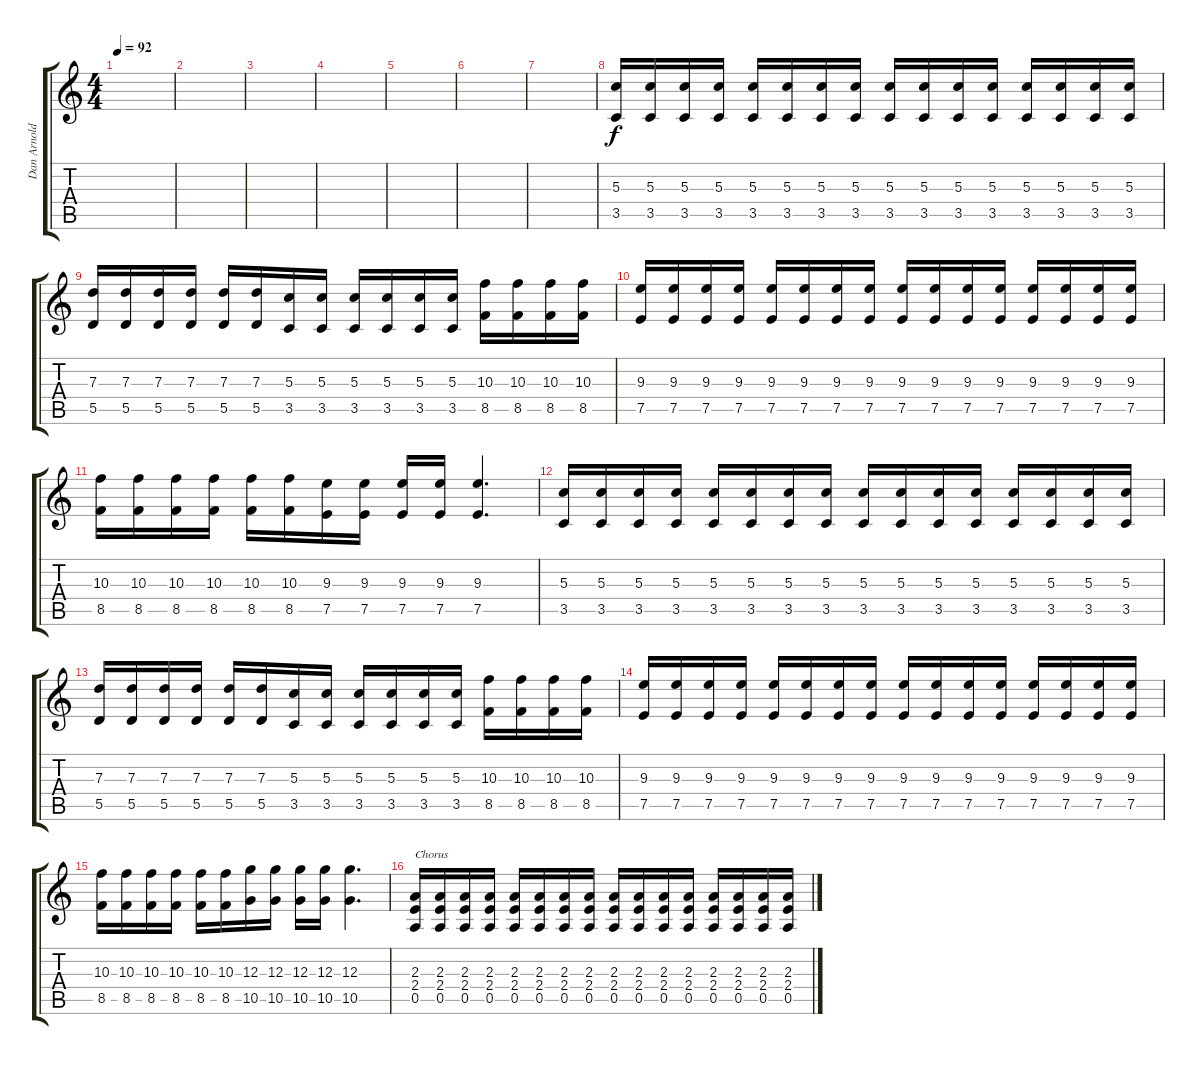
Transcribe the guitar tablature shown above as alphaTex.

\track ("Dan Arnold" "Dan Arnold") {instrument overdrivenguitar}
\staff {score tabs}
\tuning (E4 B3 G3 D3 A2 D2) {hide}
\ts (4 4)
\tempo 92
\clef g2
\ks c
|
|
|
|
|
|
|
(5.3 3.5).16 (5.3 3.5).16 (5.3 3.5).16 (5.3 3.5).16 (5.3 3.5).16 (5.3 3.5).16 (5.3 3.5).16 (5.3 3.5).16 (5.3 3.5).16 (5.3 3.5).16 (5.3 3.5).16 (5.3 3.5).16 (5.3 3.5).16 (5.3 3.5).16 (5.3 3.5).16 (5.3 3.5).16 |
(7.3 5.5).16 (7.3 5.5).16 (7.3 5.5).16 (7.3 5.5).16 (7.3 5.5).16 (7.3 5.5).16 (5.3 3.5).16 (5.3 3.5).16 (5.3 3.5).16 (5.3 3.5).16 (5.3 3.5).16 (5.3 3.5).16 (10.3 8.5).16 (10.3 8.5).16 (10.3 8.5).16 (10.3 8.5).16 |
(9.3 7.5).16 (9.3 7.5).16 (9.3 7.5).16 (9.3 7.5).16 (9.3 7.5).16 (9.3 7.5).16 (9.3 7.5).16 (9.3 7.5).16 (9.3 7.5).16 (9.3 7.5).16 (9.3 7.5).16 (9.3 7.5).16 (9.3 7.5).16 (9.3 7.5).16 (9.3 7.5).16 (9.3 7.5).16 |
(10.3 8.5).16 (10.3 8.5).16 (10.3 8.5).16 (10.3 8.5).16 (10.3 8.5).16 (10.3 8.5).16 (9.3 7.5).16 (9.3 7.5).16 (9.3 7.5).16 (9.3 7.5).16 (9.3 7.5).4{d} |
(5.3 3.5).16 (5.3 3.5).16 (5.3 3.5).16 (5.3 3.5).16 (5.3 3.5).16 (5.3 3.5).16 (5.3 3.5).16 (5.3 3.5).16 (5.3 3.5).16 (5.3 3.5).16 (5.3 3.5).16 (5.3 3.5).16 (5.3 3.5).16 (5.3 3.5).16 (5.3 3.5).16 (5.3 3.5).16 |
(7.3 5.5).16 (7.3 5.5).16 (7.3 5.5).16 (7.3 5.5).16 (7.3 5.5).16 (7.3 5.5).16 (5.3 3.5).16 (5.3 3.5).16 (5.3 3.5).16 (5.3 3.5).16 (5.3 3.5).16 (5.3 3.5).16 (10.3 8.5).16 (10.3 8.5).16 (10.3 8.5).16 (10.3 8.5).16 |
(9.3 7.5).16 (9.3 7.5).16 (9.3 7.5).16 (9.3 7.5).16 (9.3 7.5).16 (9.3 7.5).16 (9.3 7.5).16 (9.3 7.5).16 (9.3 7.5).16 (9.3 7.5).16 (9.3 7.5).16 (9.3 7.5).16 (9.3 7.5).16 (9.3 7.5).16 (9.3 7.5).16 (9.3 7.5).16 |
(10.3 8.5).16 (10.3 8.5).16 (10.3 8.5).16 (10.3 8.5).16 (10.3 8.5).16 (10.3 8.5).16 (12.3 10.5).16 (12.3 10.5).16 (12.3 10.5).16 (12.3 10.5).16 (12.3 10.5).4{d} |
(2.3 2.4 0.5).16{txt "Chorus"} (2.3 2.4 0.5).16 (2.3 2.4 0.5).16 (2.3 2.4 0.5).16 (2.3 2.4 0.5).16 (2.3 2.4 0.5).16 (2.3 2.4 0.5).16 (2.3 2.4 0.5).16 (2.3 2.4 0.5).16 (2.3 2.4 0.5).16 (2.3 2.4 0.5).16 (2.3 2.4 0.5).16 (2.3 2.4 0.5).16 (2.3 2.4 0.5).16 (2.3 2.4 0.5).16 (2.3 2.4 0.5).16
